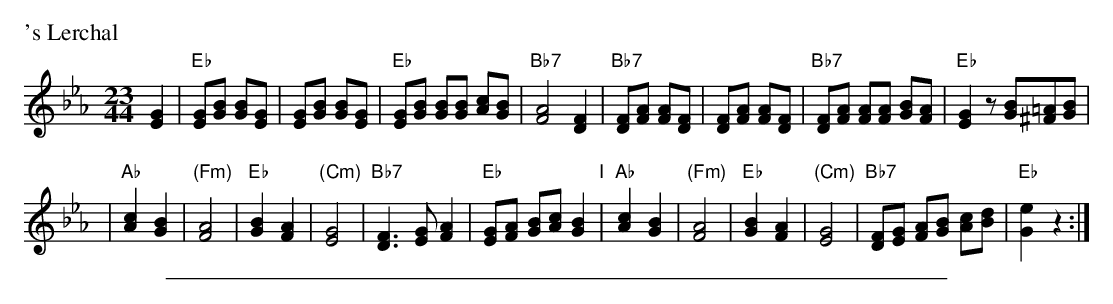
X:1
M: 23/44
L: 1/8
P: 's Lerchal
K: Eb
[G2E2] \
| "Eb"[GE][BG] [BG][GE] | [GE][BG] [BG][GE] \
| "Eb"[GE][BG] [BG][BG] [cA][BG] | "Bb7"[A4F4] [F2D2] \
| "Bb7"[FD][AF] [AF][FD] | [FD][AF] [AF][FD] \
| "Bb7"[FD][AF] [AF][AF] [BG][AF] | "Eb"[G2E2] z [BG][=A^F][BG] |
| "Ab"[c2A2] [B2G2] | "(Fm)"[A4F4] \
| "Eb"[B2G2] [A2F2] | "(Cm)"[G4E4] \
| "Bb7"[F3D3] [GE][A2F2] | "Eb"[GE][AF] [BG][cA] [B2G2] \
"I"\
| "Ab"[c2A2] [B2G2] | "(Fm)"[A4F4] \
| "Eb"[B2G2] [A2F2] | "(Cm)"[G4E4] \
| "Bb7"[FD][GE] [AF][BG] [cA][dB] | "Eb"[e2G2] z2 :|
